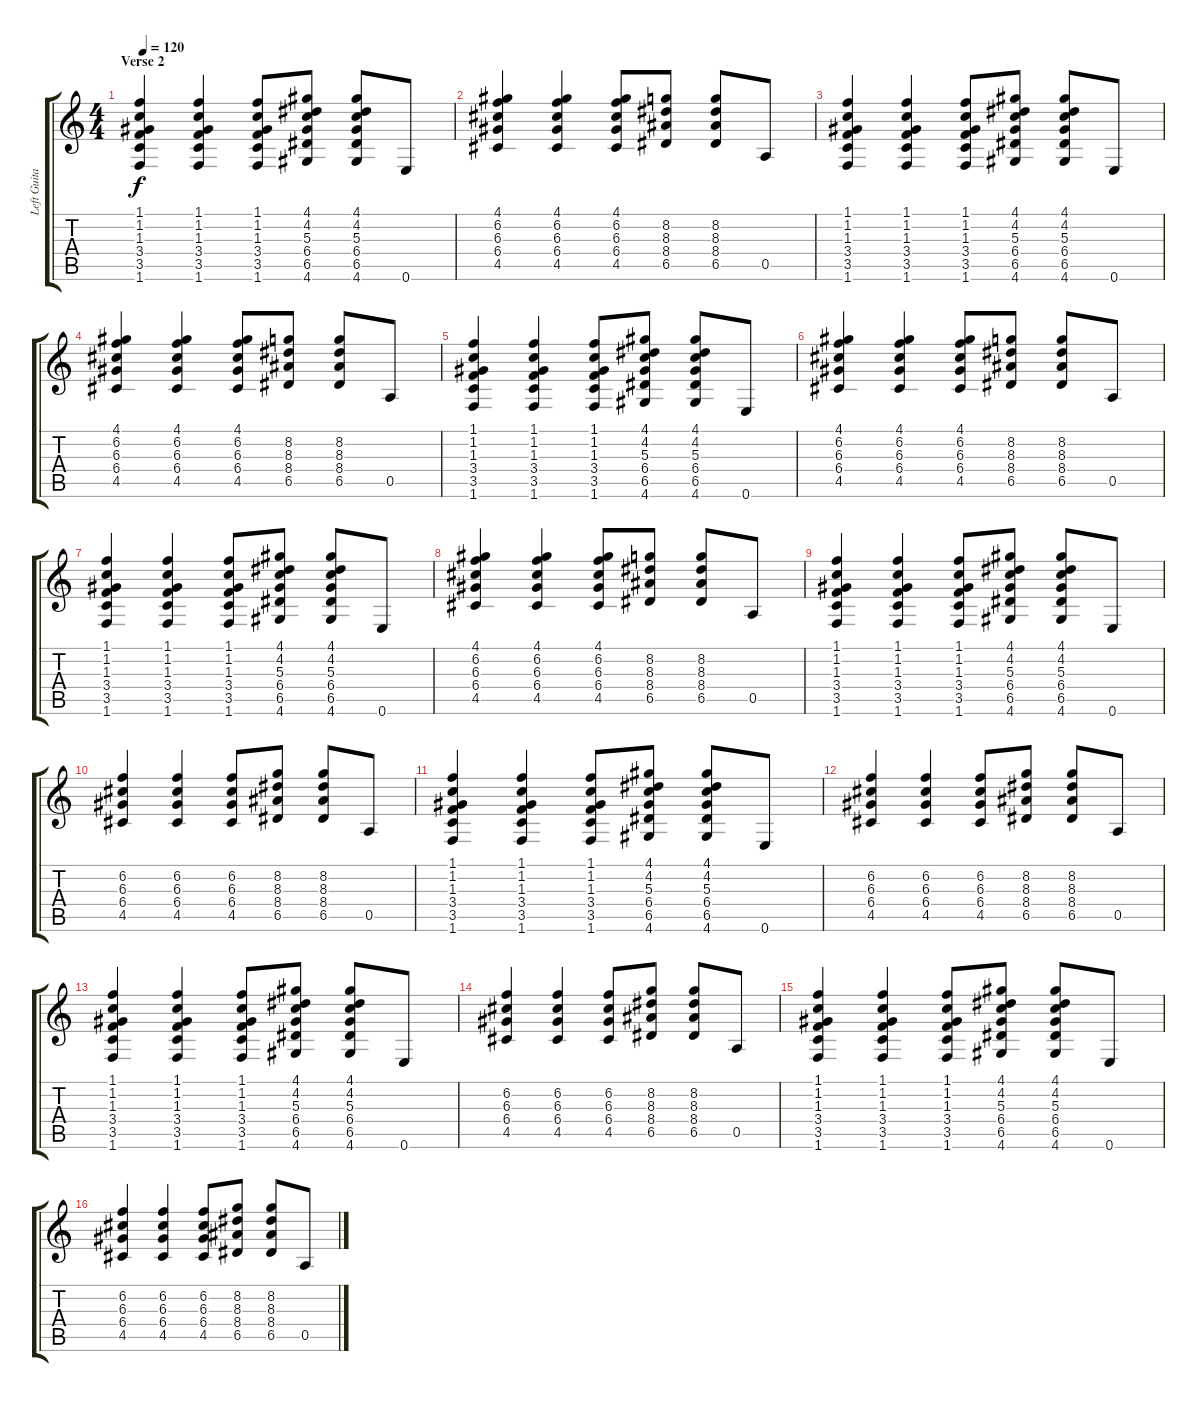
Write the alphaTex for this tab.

\track ("Left Guitar" "Left Guita") {instrument distortionguitar}
\staff {score tabs}
\tuning (E4 B3 G3 D3 A2 E2) {hide}
\ts (4 4)
\section ("" "Verse 2")
\tempo 120
\clef g2
\ks c
(1.1 1.2 1.3 3.4 3.5 1.6).4{dy f} (1.1 1.2 1.3 3.4 3.5 1.6).4 (1.1 1.2 1.3 3.4 3.5 1.6).8 (4.1 4.2 5.3 6.4 6.5 4.6).8 (4.1 4.2 5.3 6.4 6.5 4.6).8 0.6.8 |
(4.1 6.2 6.3 6.4 4.5).4 (4.1 6.2 6.3 6.4 4.5).4 (4.1 6.2 6.3 6.4 4.5).8 (8.2 8.3 8.4 6.5).8 (8.2 8.3 8.4 6.5).8 0.5.8 |
(1.1 1.2 1.3 3.4 3.5 1.6).4 (1.1 1.2 1.3 3.4 3.5 1.6).4 (1.1 1.2 1.3 3.4 3.5 1.6).8 (4.1 4.2 5.3 6.4 6.5 4.6).8 (4.1 4.2 5.3 6.4 6.5 4.6).8 0.6.8 |
(4.1 6.2 6.3 6.4 4.5).4 (4.1 6.2 6.3 6.4 4.5).4 (4.1 6.2 6.3 6.4 4.5).8 (8.2 8.3 8.4 6.5).8 (8.2 8.3 8.4 6.5).8 0.5.8 |
(1.1 1.2 1.3 3.4 3.5 1.6).4 (1.1 1.2 1.3 3.4 3.5 1.6).4 (1.1 1.2 1.3 3.4 3.5 1.6).8 (4.1 4.2 5.3 6.4 6.5 4.6).8 (4.1 4.2 5.3 6.4 6.5 4.6).8 0.6.8 |
(4.1 6.2 6.3 6.4 4.5).4 (4.1 6.2 6.3 6.4 4.5).4 (4.1 6.2 6.3 6.4 4.5).8 (8.2 8.3 8.4 6.5).8 (8.2 8.3 8.4 6.5).8 0.5.8 |
(1.1 1.2 1.3 3.4 3.5 1.6).4 (1.1 1.2 1.3 3.4 3.5 1.6).4 (1.1 1.2 1.3 3.4 3.5 1.6).8 (4.1 4.2 5.3 6.4 6.5 4.6).8 (4.1 4.2 5.3 6.4 6.5 4.6).8 0.6.8 |
(4.1 6.2 6.3 6.4 4.5).4 (4.1 6.2 6.3 6.4 4.5).4 (4.1 6.2 6.3 6.4 4.5).8 (8.2 8.3 8.4 6.5).8 (8.2 8.3 8.4 6.5).8 0.5.8 |
(1.1 1.2 1.3 3.4 3.5 1.6).4 (1.1 1.2 1.3 3.4 3.5 1.6).4 (1.1 1.2 1.3 3.4 3.5 1.6).8 (4.1 4.2 5.3 6.4 6.5 4.6).8 (4.1 4.2 5.3 6.4 6.5 4.6).8 0.6.8 |
(6.2 6.3 6.4 4.5).4 (6.2 6.3 6.4 4.5).4 (6.2 6.3 6.4 4.5).8 (8.2 8.3 8.4 6.5).8 (8.2 8.3 8.4 6.5).8 0.5.8 |
(1.1 1.2 1.3 3.4 3.5 1.6).4 (1.1 1.2 1.3 3.4 3.5 1.6).4 (1.1 1.2 1.3 3.4 3.5 1.6).8 (4.1 4.2 5.3 6.4 6.5 4.6).8 (4.1 4.2 5.3 6.4 6.5 4.6).8 0.6.8 |
(6.2 6.3 6.4 4.5).4 (6.2 6.3 6.4 4.5).4 (6.2 6.3 6.4 4.5).8 (8.2 8.3 8.4 6.5).8 (8.2 8.3 8.4 6.5).8 0.5.8 |
(1.1 1.2 1.3 3.4 3.5 1.6).4 (1.1 1.2 1.3 3.4 3.5 1.6).4 (1.1 1.2 1.3 3.4 3.5 1.6).8 (4.1 4.2 5.3 6.4 6.5 4.6).8 (4.1 4.2 5.3 6.4 6.5 4.6).8 0.6.8 |
(6.2 6.3 6.4 4.5).4 (6.2 6.3 6.4 4.5).4 (6.2 6.3 6.4 4.5).8 (8.2 8.3 8.4 6.5).8 (8.2 8.3 8.4 6.5).8 0.5.8 |
(1.1 1.2 1.3 3.4 3.5 1.6).4 (1.1 1.2 1.3 3.4 3.5 1.6).4 (1.1 1.2 1.3 3.4 3.5 1.6).8 (4.1 4.2 5.3 6.4 6.5 4.6).8 (4.1 4.2 5.3 6.4 6.5 4.6).8 0.6.8 |
(6.2 6.3 6.4 4.5).4 (6.2 6.3 6.4 4.5).4 (6.2 6.3 6.4 4.5).8 (8.2 8.3 8.4 6.5).8 (8.2 8.3 8.4 6.5).8 0.5.8
